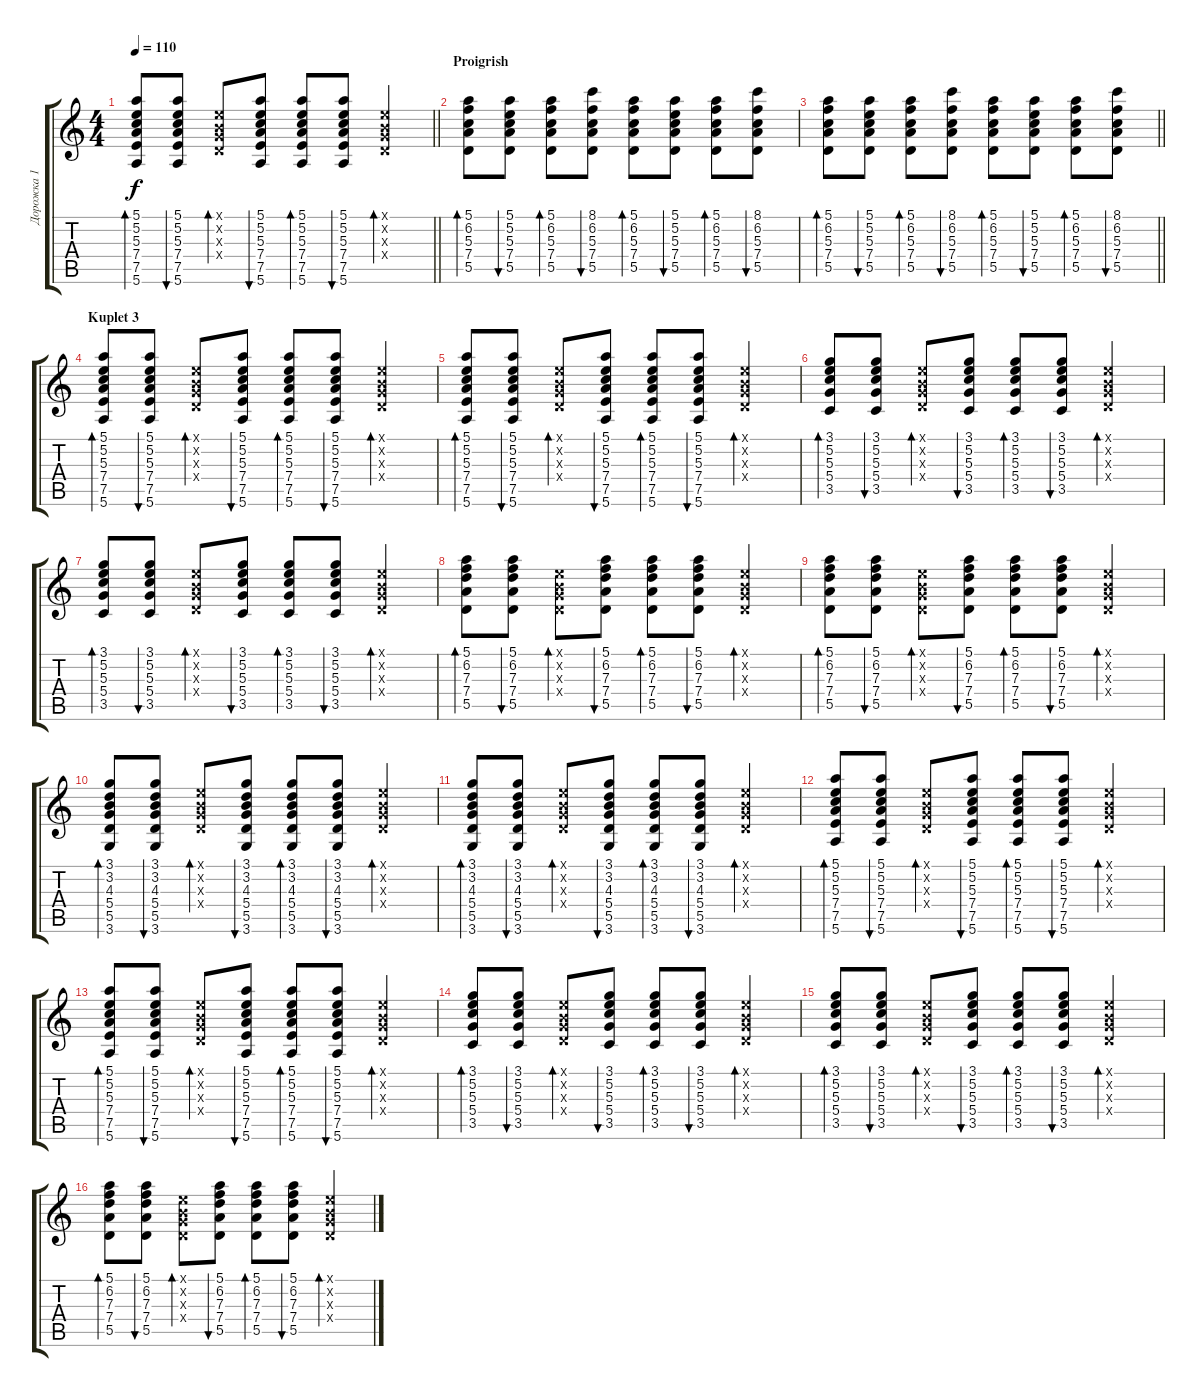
\track ("Дорожка 1" "Дорожка 1") {instrument acousticguitarsteel}
\staff {score tabs}
\tuning (E4 B3 G3 D3 A2 E2) {hide}
\ts (4 4)
\tempo 110
\clef g2
\barLineRight lightlight
\ks c
(5.1 5.2 5.3 7.4 7.5 5.6).8{bd 30 dy f} (5.1 5.2 5.3 7.4 7.5 5.6).8{bu 30} (0.1{x} 0.2{x} 0.3{x} 0.4{x}).8{bd 30} (5.1 5.2 5.3 7.4 7.5 5.6).8{bu 30} (5.1 5.2 5.3 7.4 7.5 5.6).8{bd 30} (5.1 5.2 5.3 7.4 7.5 5.6).8{bu 30} (0.1{x} 0.2{x} 0.3{x} 0.4{x}).4{bd 30} |
\section ("" "Proigrish")
(5.1 6.2 5.3 7.4 5.5).8{bd 30} (5.1 5.2 5.3 7.4 5.5).8{bu 30} (5.1 6.2 5.3 7.4 5.5).8{bd 30} (8.1 6.2 5.3 7.4 5.5).8{bu 30} (5.1 6.2 5.3 7.4 5.5).8{bd 30} (5.1 5.2 5.3 7.4 5.5).8{bu 30} (5.1 6.2 5.3 7.4 5.5).8{bd 30} (8.1 6.2 5.3 7.4 5.5).8{bu 30} |
\barLineRight lightlight
(5.1 6.2 5.3 7.4 5.5).8{bd 30} (5.1 5.2 5.3 7.4 5.5).8{bu 30} (5.1 6.2 5.3 7.4 5.5).8{bd 30} (8.1 6.2 5.3 7.4 5.5).8{bu 30} (5.1 6.2 5.3 7.4 5.5).8{bd 30} (5.1 5.2 5.3 7.4 5.5).8{bu 30} (5.1 6.2 5.3 7.4 5.5).8{bd 30} (8.1 6.2 5.3 7.4 5.5).8{bu 30} |
\section ("" "Kuplet 3")
(5.1 5.2 5.3 7.4 7.5 5.6).8{bd 30} (5.1 5.2 5.3 7.4 7.5 5.6).8{bu 30} (0.1{x} 0.2{x} 0.3{x} 0.4{x}).8{bd 30} (5.1 5.2 5.3 7.4 7.5 5.6).8{bu 30} (5.1 5.2 5.3 7.4 7.5 5.6).8{bd 30} (5.1 5.2 5.3 7.4 7.5 5.6).8{bu 30} (0.1{x} 0.2{x} 0.3{x} 0.4{x}).4{bd 30} |
(5.1 5.2 5.3 7.4 7.5 5.6).8{bd 30} (5.1 5.2 5.3 7.4 7.5 5.6).8{bu 30} (0.1{x} 0.2{x} 0.3{x} 0.4{x}).8{bd 30} (5.1 5.2 5.3 7.4 7.5 5.6).8{bu 30} (5.1 5.2 5.3 7.4 7.5 5.6).8{bd 30} (5.1 5.2 5.3 7.4 7.5 5.6).8{bu 30} (0.1{x} 0.2{x} 0.3{x} 0.4{x}).4{bd 30} |
(3.1 5.2 5.3 5.4 3.5).8{bd 30} (3.1 5.2 5.3 5.4 3.5).8{bu 30} (0.1{x} 0.2{x} 0.3{x} 0.4{x}).8{bd 30} (3.1 5.2 5.3 5.4 3.5).8{bu 30} (3.1 5.2 5.3 5.4 3.5).8{bd 30} (3.1 5.2 5.3 5.4 3.5).8{bu 30} (0.1{x} 0.2{x} 0.3{x} 0.4{x}).4{bd 30} |
(3.1 5.2 5.3 5.4 3.5).8{bd 30} (3.1 5.2 5.3 5.4 3.5).8{bu 30} (0.1{x} 0.2{x} 0.3{x} 0.4{x}).8{bd 30} (3.1 5.2 5.3 5.4 3.5).8{bu 30} (3.1 5.2 5.3 5.4 3.5).8{bd 30} (3.1 5.2 5.3 5.4 3.5).8{bu 30} (0.1{x} 0.2{x} 0.3{x} 0.4{x}).4{bd 30} |
(5.1 6.2 7.3 7.4 5.5).8{bd 30} (5.1 6.2 7.3 7.4 5.5).8{bu 30} (0.1{x} 0.2{x} 0.3{x} 0.4{x}).8{bd 30} (5.1 6.2 7.3 7.4 5.5).8{bu 30} (5.1 6.2 7.3 7.4 5.5).8{bd 30} (5.1 6.2 7.3 7.4 5.5).8{bu 30} (0.1{x} 0.2{x} 0.3{x} 0.4{x}).4{bd 30} |
(5.1 6.2 7.3 7.4 5.5).8{bd 30} (5.1 6.2 7.3 7.4 5.5).8{bu 30} (0.1{x} 0.2{x} 0.3{x} 0.4{x}).8{bd 30} (5.1 6.2 7.3 7.4 5.5).8{bu 30} (5.1 6.2 7.3 7.4 5.5).8{bd 30} (5.1 6.2 7.3 7.4 5.5).8{bu 30} (0.1{x} 0.2{x} 0.3{x} 0.4{x}).4{bd 30} |
(3.1 3.2 4.3 5.4 5.5 3.6).8{bd 30} (3.1 3.2 4.3 5.4 5.5 3.6).8{bu 30} (0.1{x} 0.2{x} 0.3{x} 0.4{x}).8{bd 30} (3.1 3.2 4.3 5.4 5.5 3.6).8{bu 30} (3.1 3.2 4.3 5.4 5.5 3.6).8{bd 30} (3.1 3.2 4.3 5.4 5.5 3.6).8{bu 30} (0.1{x} 0.2{x} 0.3{x} 0.4{x}).4{bd 30} |
(3.1 3.2 4.3 5.4 5.5 3.6).8{bd 30} (3.1 3.2 4.3 5.4 5.5 3.6).8{bu 30} (0.1{x} 0.2{x} 0.3{x} 0.4{x}).8{bd 30} (3.1 3.2 4.3 5.4 5.5 3.6).8{bu 30} (3.1 3.2 4.3 5.4 5.5 3.6).8{bd 30} (3.1 3.2 4.3 5.4 5.5 3.6).8{bu 30} (0.1{x} 0.2{x} 0.3{x} 0.4{x}).4{bd 30} |
(5.1 5.2 5.3 7.4 7.5 5.6).8{bd 30} (5.1 5.2 5.3 7.4 7.5 5.6).8{bu 30} (0.1{x} 0.2{x} 0.3{x} 0.4{x}).8{bd 30} (5.1 5.2 5.3 7.4 7.5 5.6).8{bu 30} (5.1 5.2 5.3 7.4 7.5 5.6).8{bd 30} (5.1 5.2 5.3 7.4 7.5 5.6).8{bu 30} (0.1{x} 0.2{x} 0.3{x} 0.4{x}).4{bd 30} |
(5.1 5.2 5.3 7.4 7.5 5.6).8{bd 30} (5.1 5.2 5.3 7.4 7.5 5.6).8{bu 30} (0.1{x} 0.2{x} 0.3{x} 0.4{x}).8{bd 30} (5.1 5.2 5.3 7.4 7.5 5.6).8{bu 30} (5.1 5.2 5.3 7.4 7.5 5.6).8{bd 30} (5.1 5.2 5.3 7.4 7.5 5.6).8{bu 30} (0.1{x} 0.2{x} 0.3{x} 0.4{x}).4{bd 30} |
(3.1 5.2 5.3 5.4 3.5).8{bd 30} (3.1 5.2 5.3 5.4 3.5).8{bu 30} (0.1{x} 0.2{x} 0.3{x} 0.4{x}).8{bd 30} (3.1 5.2 5.3 5.4 3.5).8{bu 30} (3.1 5.2 5.3 5.4 3.5).8{bd 30} (3.1 5.2 5.3 5.4 3.5).8{bu 30} (0.1{x} 0.2{x} 0.3{x} 0.4{x}).4{bd 30} |
(3.1 5.2 5.3 5.4 3.5).8{bd 30} (3.1 5.2 5.3 5.4 3.5).8{bu 30} (0.1{x} 0.2{x} 0.3{x} 0.4{x}).8{bd 30} (3.1 5.2 5.3 5.4 3.5).8{bu 30} (3.1 5.2 5.3 5.4 3.5).8{bd 30} (3.1 5.2 5.3 5.4 3.5).8{bu 30} (0.1{x} 0.2{x} 0.3{x} 0.4{x}).4{bd 30} |
(5.1 6.2 7.3 7.4 5.5).8{bd 30} (5.1 6.2 7.3 7.4 5.5).8{bu 30} (0.1{x} 0.2{x} 0.3{x} 0.4{x}).8{bd 30} (5.1 6.2 7.3 7.4 5.5).8{bu 30} (5.1 6.2 7.3 7.4 5.5).8{bd 30} (5.1 6.2 7.3 7.4 5.5).8{bu 30} (0.1{x} 0.2{x} 0.3{x} 0.4{x}).4{bd 30}
